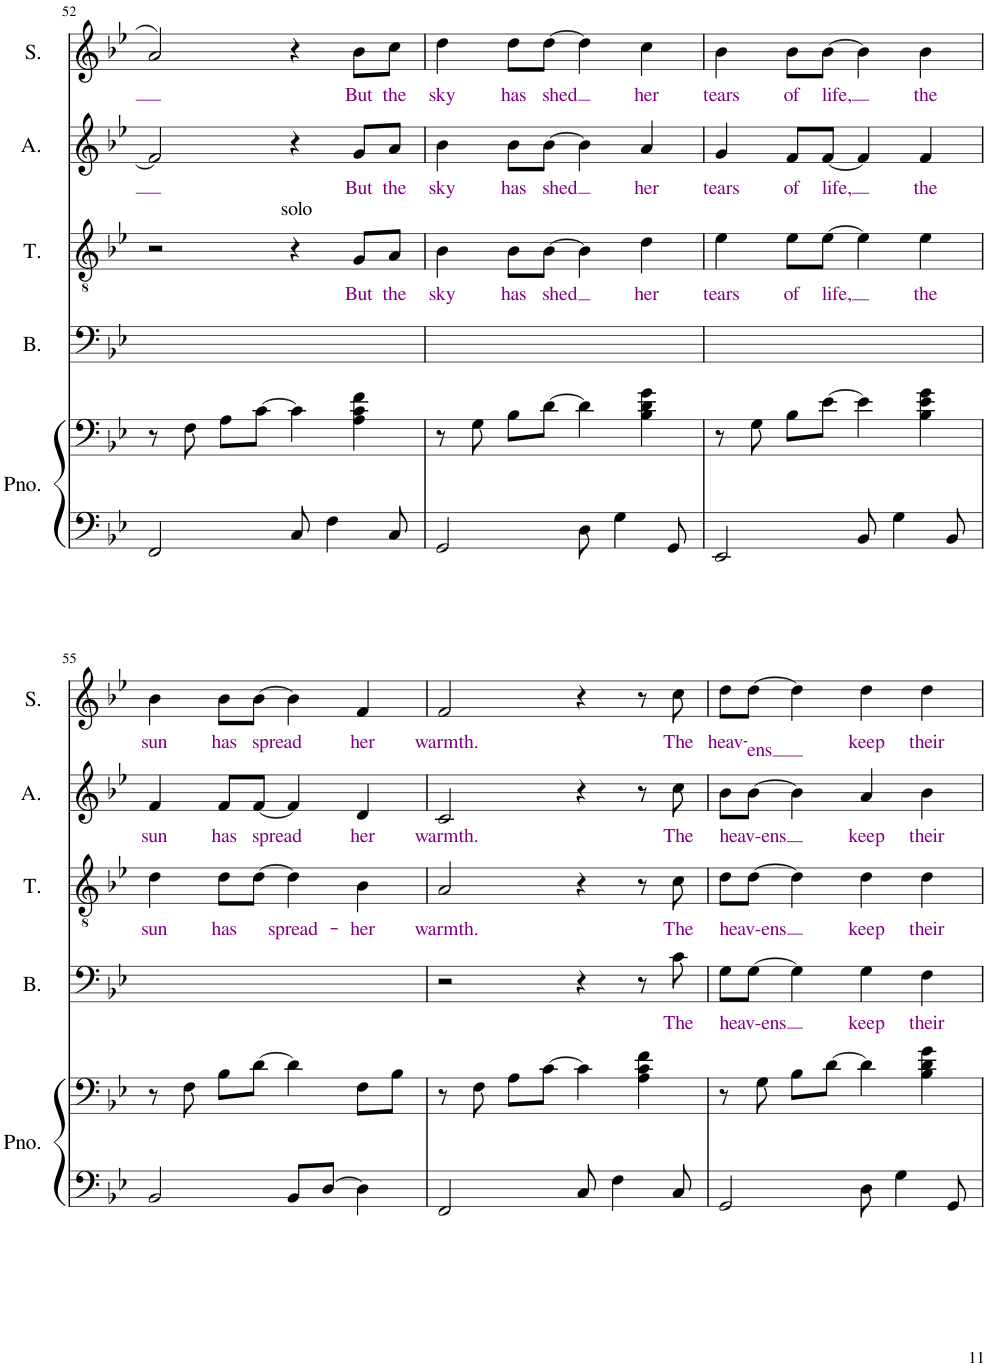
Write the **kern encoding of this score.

**kern	**kern	**kern	**text	**kern	**text	**kern	**text	**text	**kern	**text
*part5	*part5	*part4	*part4	*part3	*part3	*part2	*part2	*part2	*part1	*part1
*staff6	*staff5	*staff4	*staff4	*staff3	*staff3	*staff2	*staff2	*staff2	*staff1	*staff1
*I"Piano	*	*I"Bass	*	*I"Tenor	*	*I"Alto	*	*	*I"Soprano	*
*I'Pno.	*	*I'B.	*	*I'T.	*	*I'A.	*	*	*I'S.	*
!!LO:PB:g=z
*clefF4	*clefF4	*clefF4	*	*clefGv2	*	*clefG2	*	*	*clefG2	*
*k[b-e-]	*k[b-e-]	*k[b-e-]	*	*k[b-e-]	*	*k[b-e-]	*	*	*k[b-e-]	*
*M2/2	*M2/2	*M2/2	*	*M2/2	*	*M2/2	*	*	*M2/2	*
=52	=52	=52	=52	=52	=52	=52	=52	=52	=52	=52
2FF/	8r	1ryy	.	2r	.	2f/]	.	.	2a/	.
.	8F\	.	.	.	.	.	.	.	.	.
.	8A\L	.	.	.	.	.	.	.	.	.
.	[8c\J	.	.	.	.	.	.	.	.	.
!	!	!	!	!	!	!	!	!LO:LY:b	!	!
8C/	4c\]	.	.	4r	.	4r	.	solo	4r	.
4F\	.	.	.	.	.	.	.	.	.	.
!	!	!	!	!	!LO:LY:b:color=#800080	!	!LO:LY:b:color=#800080	!	!	!LO:LY:b:color=#800080
.	4A\ 4c\ 4f\	.	.	8G/L	But	8g/L	But	.	8b-\L	But
!	!	!	!	!	!LO:LY:b:color=#800080	!	!LO:LY:b:color=#800080	!	!	!LO:LY:b:color=#800080
8C/	.	.	.	8A/J	the	8a/J	the	.	8cc\J	the
=53	=53	=53	=53	=53	=53	=53	=53	=53	=53	=53
!	!	!	!	!	!LO:LY:b:color=#800080	!	!LO:LY:b:color=#800080	!	!	!LO:LY:b:color=#800080
2GG/	8r	1ryy	.	4B-\	sky	4b-\	sky	.	4dd\	sky
.	8G\	.	.	.	.	.	.	.	.	.
!	!	!	!	!	!LO:LY:b:color=#800080	!	!LO:LY:b:color=#800080	!	!	!LO:LY:b:color=#800080
.	8B-\L	.	.	8B-\L	has	8b-\L	has	.	8dd\L	has
!	!	!	!	!	!LO:LY:b:color=#800080	!	!LO:LY:b:color=#800080	!	!	!LO:LY:b:color=#800080
.	[8d\J	.	.	[8B-\J	shed	[8b-\J	shed	.	[8dd\J	shed
8D\	4d\]	.	.	4B-\]	.	4b-\]	.	.	4dd\]	.
4G\	.	.	.	.	.	.	.	.	.	.
!	!	!	!	!	!LO:LY:b:color=#800080	!	!LO:LY:b:color=#800080	!	!	!LO:LY:b:color=#800080
.	4B-\ 4d\ 4g\	.	.	4d\	her	4a/	her	.	4cc\	her
8GG/	.	.	.	.	.	.	.	.	.	.
=54	=54	=54	=54	=54	=54	=54	=54	=54	=54	=54
!	!	!	!	!	!LO:LY:b:color=#800080	!	!LO:LY:b:color=#800080	!	!	!LO:LY:b:color=#800080
2EE-/	8r	1ryy	.	4e-\	tears	4g/	tears	.	4b-\	tears
.	8G\	.	.	.	.	.	.	.	.	.
!	!	!	!	!	!LO:LY:b:color=#800080	!	!LO:LY:b:color=#800080	!	!	!LO:LY:b:color=#800080
.	8B-\L	.	.	8e-\L	of	8f/L	of	.	8b-\L	of
!	!	!	!	!	!LO:LY:b:color=#800080	!	!LO:LY:b:color=#800080	!	!	!LO:LY:b:color=#800080
.	[8e-\J	.	.	[8e-\J	life,	[8f/J	life,	.	[8b-\J	life,
8BB-/	4e-\]	.	.	4e-\]	.	4f/]	.	.	4b-\]	.
4G\	.	.	.	.	.	.	.	.	.	.
!	!	!	!	!	!LO:LY:b:color=#800080	!	!LO:LY:b:color=#800080	!	!	!LO:LY:b:color=#800080
.	4B-\ 4e-\ 4g\	.	.	4e-\	the	4f/	the	.	4b-\	the
8BB-/	.	.	.	.	.	.	.	.	.	.
!!LO:LB:g=z
=55	=55	=55	=55	=55	=55	=55	=55	=55	=55	=55
!	!	!	!	!	!LO:LY:b:color=#800080	!	!LO:LY:b:color=#800080	!	!	!LO:LY:b:color=#800080
2BB-/	8r	1ryy	.	4d\	sun	4f/	sun	.	4b-\	sun
.	8F\	.	.	.	.	.	.	.	.	.
!	!	!	!	!	!LO:LY:b:color=#800080	!	!LO:LY:b:color=#800080	!	!	!LO:LY:b:color=#800080
.	8B-\L	.	.	8d\L	has	8f/L	has	.	8b-\L	has
!	!	!	!	!	!	!	!LO:LY:b:color=#800080	!	!	!LO:LY:b:color=#800080
.	[8d\J	.	.	[8d\J	.	[8f/J	spread	.	[8b-\J	-spread
!	!	!	!	!	!LO:LY:b:color=#800080	!	!	!	!	!
8BB-/L	4d\]	.	.	4d\]	spread-	4f/]	.	.	4b-\]	.
[8D/J	.	.	.	.	.	.	.	.	.	.
!	!	!	!	!	!LO:LY:b:color=#800080	!	!LO:LY:b:color=#800080	!	!	!LO:LY:b:color=#800080
4D\]	8F\L	.	.	4B-\	-her	4d/	her	.	4f/	her
.	8B-\J	.	.	.	.	.	.	.	.	.
=56	=56	=56	=56	=56	=56	=56	=56	=56	=56	=56
!	!	!	!	!	!LO:LY:b:color=#800080	!	!LO:LY:b:color=#800080	!	!	!LO:LY:b:color=#800080
2FF/	8r	2r	.	2A/	warmth.	2c/	warmth.	.	2f/	warmth.
.	8F\	.	.	.	.	.	.	.	.	.
.	8A\L	.	.	.	.	.	.	.	.	.
.	[8c\J	.	.	.	.	.	.	.	.	.
8C/	4c\]	4r	.	4r	.	4r	.	.	4r	.
4F\	.	.	.	.	.	.	.	.	.	.
.	4A\ 4c\ 4f\	8r	.	8r	.	8r	.	.	8r	.
!	!	!	!LO:LY:b:color=#800080	!	!LO:LY:b:color=#800080	!	!LO:LY:b:color=#800080	!	!	!LO:LY:b:color=#800080
8C/	.	8c\	The	8c\	The	8cc\	The	.	8cc\	The
=57	=57	=57	=57	=57	=57	=57	=57	=57	=57	=57
!	!	!	!LO:LY:b:color=#800080	!	!LO:LY:b:color=#800080	!	!LO:LY:b:color=#800080	!	!	!LO:LY:b:color=#800080
2GG/	8r	8G\L	-heav-ens	8d\L	-heav-ens	8b-\L	-heav-ens	.	8dd\L	heav-
!	!	!LO:N:head=solid	!	!	!	!	!	!	!	!LO:LY:b:color=#800080
.	8G\	[8G\J	.	[8d\J	.	[8b-\J	.	.	[8dd\J	-ens
.	8B-\L	4G\]	.	4d\]	.	4b-\]	.	.	4dd\]	.
.	[8d\J	.	.	.	.	.	.	.	.	.
!	!	!	!LO:LY:b:color=#800080	!	!LO:LY:b:color=#800080	!	!LO:LY:b:color=#800080	!	!	!LO:LY:b:color=#800080
8D\	4d\]	4G\	keep	4d\	keep	4a/	keep	.	4dd\	keep
4G\	.	.	.	.	.	.	.	.	.	.
!	!	!	!LO:LY:b:color=#800080	!	!LO:LY:b:color=#800080	!	!LO:LY:b:color=#800080	!	!	!LO:LY:b:color=#800080
.	4B-\ 4d\ 4g\	4F\	their	4d\	their	4b-\	their	.	4dd\	their
8GG/	.	.	.	.	.	.	.	.	.	.
=	=	=	=	=	=	=	=	=	=	=
*-	*-	*-	*-	*-	*-	*-	*-	*-	*-	*-
